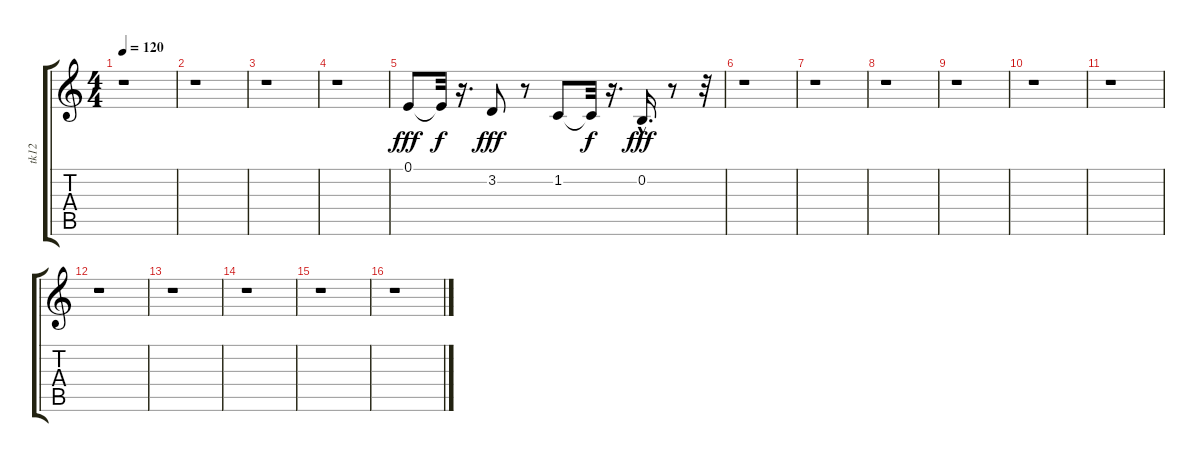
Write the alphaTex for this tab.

\track ("tk12" "tk12") {instrument tuba}
\staff {score tabs}
\tuning (E4 B3 G3 D3 A2 E2) {hide}
\ts (4 4)
\tempo 120
\clef g2
\ks c
r.1{dy fff} |
r.1 |
r.1 |
r.1 |
0.1.8 0.1{t}.32{dy f} r.16{d} 3.2.8{dy fff} r.8 1.2.8 1.2{t}.32{dy f} r.16{d} 0.2{hac}.16{d dy fff} r.8 r.32 |
r.1 |
r.1 |
r.1 |
r.1 |
r.1 |
r.1 |
r.1 |
r.1 |
r.1 |
r.1 |
r.1
